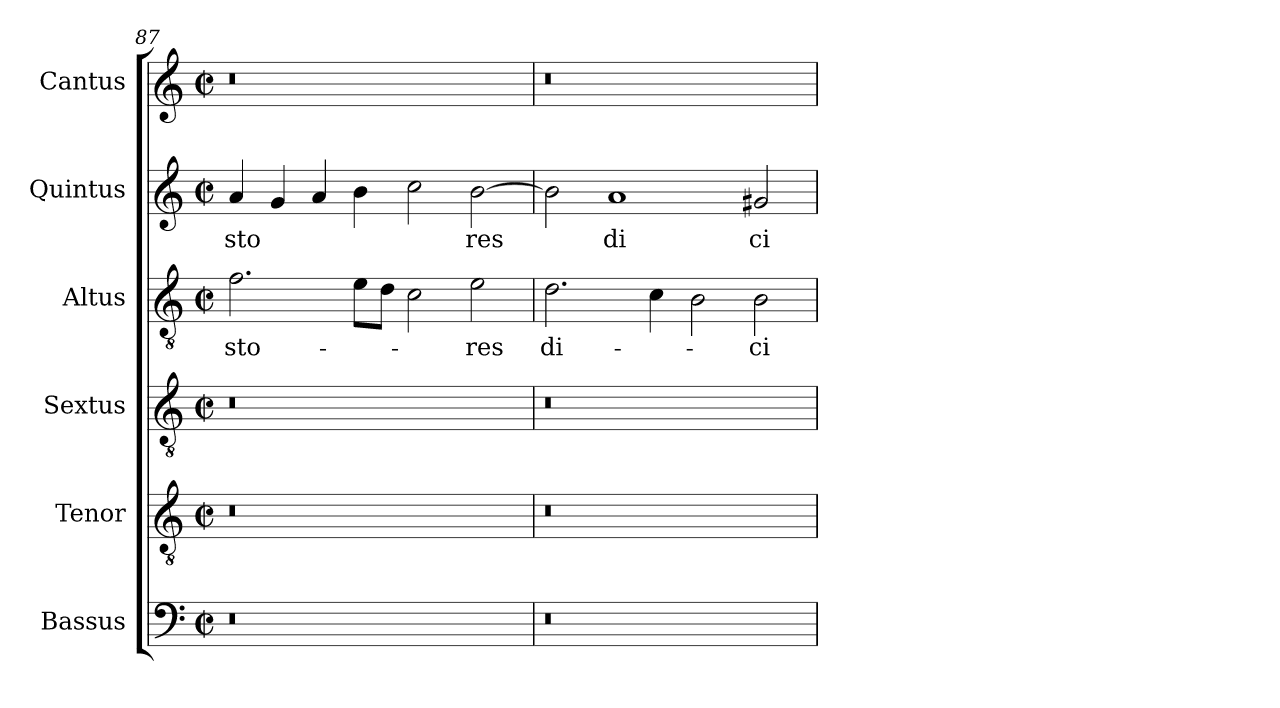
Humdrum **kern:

**kern	**kern	**kern	**kern	**text	**kern	**text	**kern
*part6	*part5	*part4	*part3	*part3	*part2	*part2	*part1
*staff6	*staff5	*staff4	*staff3	*staff3	*staff2	*staff2	*staff1
*I"Bassus	*I"Tenor	*I"Sextus	*I"Altus	*	*I"Quintus	*	*I"Cantus
*clefF4	*clefGv2	*clefGv2	*clefGv2	*	*clefG2	*	*clefG2
*M2/2	*M2/2	*M2/2	*M2/2	*	*M2/2	*	*M2/2
*met(c|)	*met(c|)	*met(c|)	*met(c|)	*	*met(c|)	*	*met(c|)
=87	=87	=87	=87	=87	=87	=87	=87
!	!	!	!	!LO:LY:b	!	!LO:LY:b	!
0r	0r	0r	2.f\	-sto-	4a/	sto	0r
.	.	.	.	.	4g/	.	.
.	.	.	.	.	4a/	.	.
.	.	.	8e\L	.	4b\	.	.
.	.	.	8d\J	.	.	.	.
.	.	.	2c\	.	2cc\	.	.
!	!	!	!	!LO:LY:b:cj	!	!LO:LY:b	!
.	.	.	2e\	-res	[>2b\	res	.
=88	=88	=88	=88	=88	=88	=88	=88
!	!	!	!	!LO:LY:b:cj	!	!	!
0r	0r	0r	2.d\	di-	2b\]	.	0r
!	!	!	!	!	!	!LO:LY:b:cj	!
.	.	.	.	.	1a	di	.
.	.	.	4c\	.	.	.	.
.	.	.	2B\	.	.	.	.
!	!	!	!	!LO:LY:b:cj	!	!LO:LY:b:cj	!
.	.	.	2B\	-ci-	2g#/	ci	.
=	=	=	=	=	=	=	=
*-	*-	*-	*-	*-	*-	*-	*-
